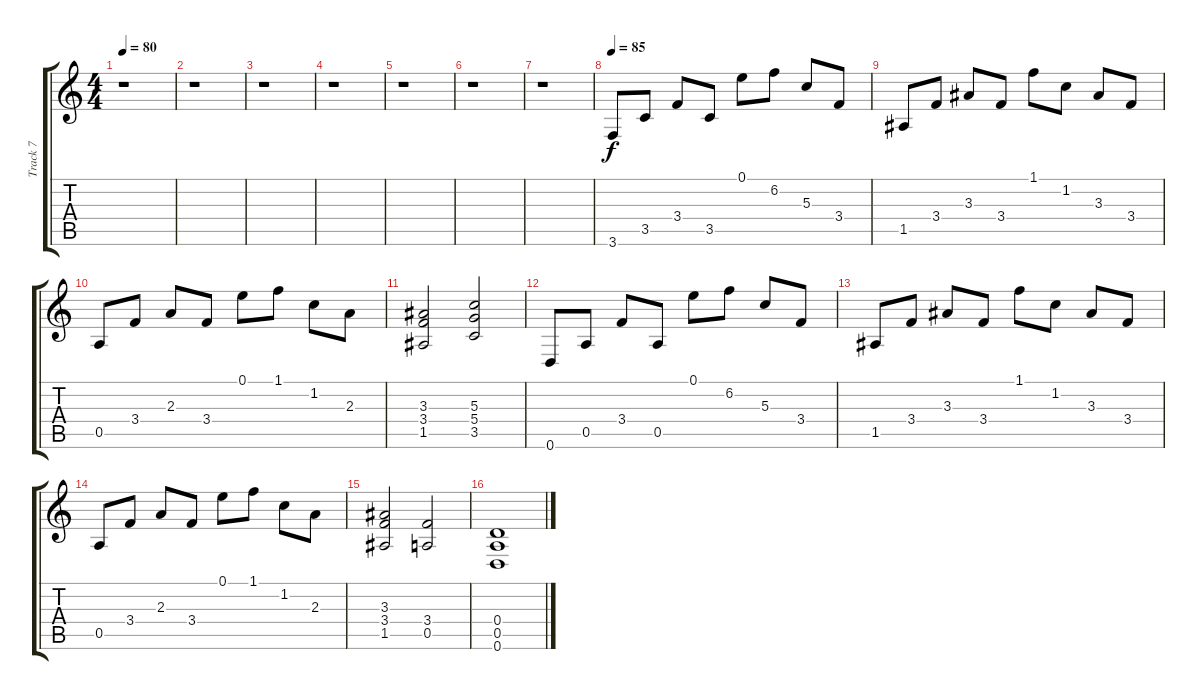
\track ("Track 7" "Track 7") {instrument electricguitarclean}
\staff {score tabs}
\tuning (E4 B3 G3 D3 A2 D2) {hide}
\ts (4 4)
\tempo 80
\clef g2
\ks c
r.1{dy f} |
r.1 |
r.1 |
r.1 |
r.1 |
r.1 |
r.1 |
\tempo 85
3.6.8 3.5.8 3.4.8 3.5.8 0.1.8 6.2.8 5.3.8 3.4.8 |
1.5.8 3.4.8 3.3.8 3.4.8 1.1.8 1.2.8 3.3.8 3.4.8 |
0.5.8 3.4.8 2.3.8 3.4.8 0.1.8 1.1.8 1.2.8 2.3.8 |
(3.3 3.4 1.5).2 (5.3 5.4 3.5).2 |
0.6.8 0.5.8 3.4.8 0.5.8 0.1.8 6.2.8 5.3.8 3.4.8 |
1.5.8 3.4.8 3.3.8 3.4.8 1.1.8 1.2.8 3.3.8 3.4.8 |
0.5.8 3.4.8 2.3.8 3.4.8 0.1.8 1.1.8 1.2.8 2.3.8 |
(3.3 3.4 1.5).2 (3.4 0.5).2 |
(0.4 0.5 0.6).1
